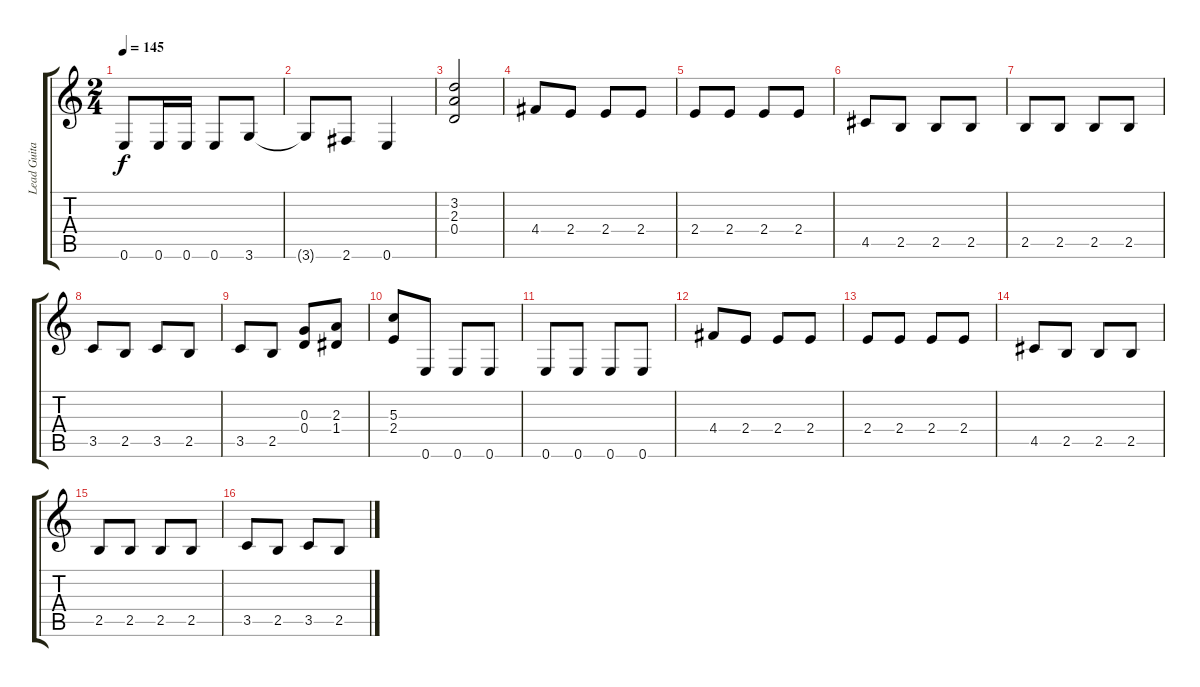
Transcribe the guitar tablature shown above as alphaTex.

\track ("Lead Guitar" "Lead Guita") {instrument distortionguitar}
\staff {score tabs}
\tuning (E4 B3 G3 D3 A2 E2) {hide}
\ts (2 4)
\tempo 145
\clef g2
\ks c
0.6.8{dy f} 0.6.16 0.6.16 0.6.8 3.6.8 |
3.6{t}.8 2.6.8 0.6.4 |
(3.2 2.3 0.4).2 |
4.4.8 2.4.8 2.4.8 2.4.8 |
2.4.8 2.4.8 2.4.8 2.4.8 |
4.5.8 2.5.8 2.5.8 2.5.8 |
2.5.8 2.5.8 2.5.8 2.5.8 |
3.5.8 2.5.8 3.5.8 2.5.8 |
3.5.8 2.5.8 (0.3 0.4).8 (2.3 1.4).8 |
(5.3 2.4).8 0.6.8 0.6.8 0.6.8 |
0.6.8 0.6.8 0.6.8 0.6.8 |
4.4.8 2.4.8 2.4.8 2.4.8 |
2.4.8 2.4.8 2.4.8 2.4.8 |
4.5.8 2.5.8 2.5.8 2.5.8 |
2.5.8 2.5.8 2.5.8 2.5.8 |
3.5.8 2.5.8 3.5.8 2.5.8
